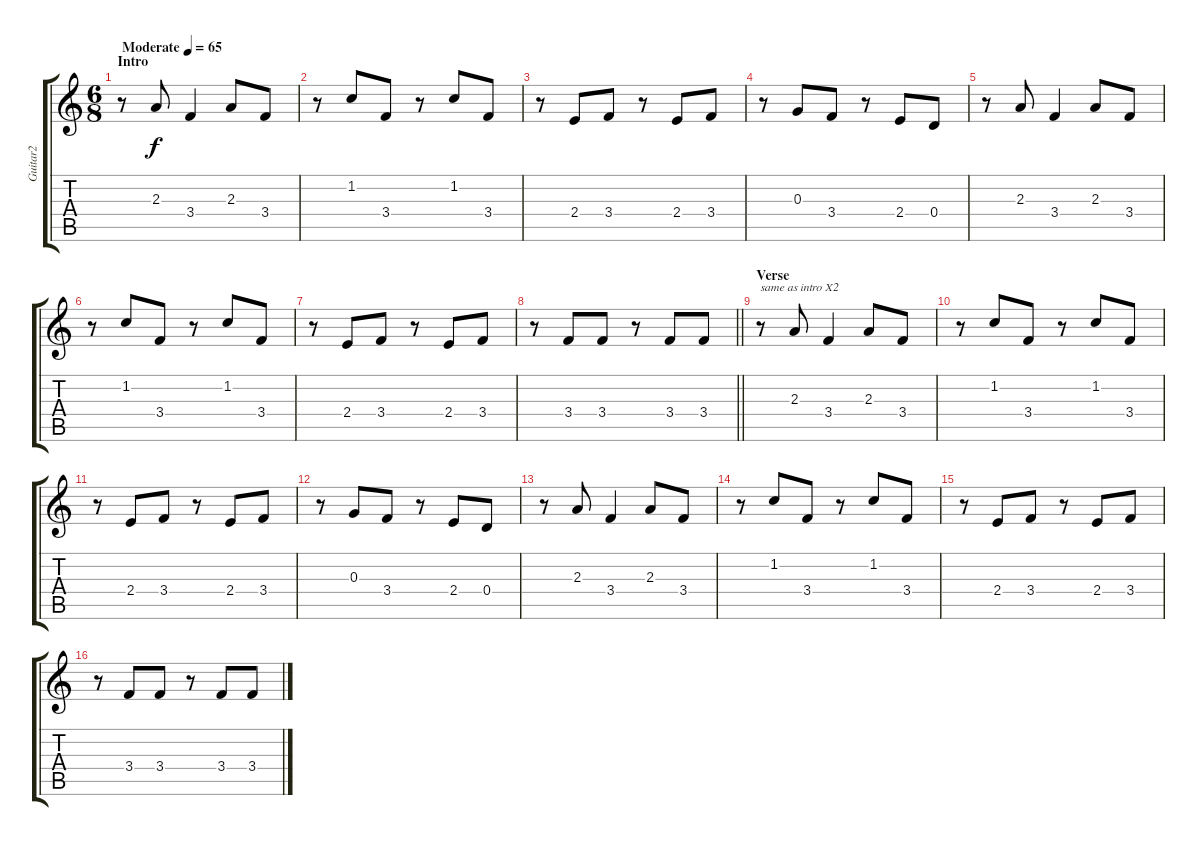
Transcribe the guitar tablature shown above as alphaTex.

\track ("Guitar2" "Guitar2") {instrument electricguitarclean}
\staff {score tabs}
\tuning (E4 B3 G3 D3 A2 E2) {hide}
\ts (6 8)
\section ("" "Intro")
\tempo (65 "Moderate")
\clef g2
\ks c
r.8{dy f instrument electricguitarclean} 2.3.8 3.4.4 2.3.8 3.4.8 |
r.8 1.2.8 3.4.8 r.8 1.2.8 3.4.8 |
r.8 2.4.8 3.4.8 r.8 2.4.8 3.4.8 |
r.8 0.3.8 3.4.8 r.8 2.4.8 0.4.8 |
r.8 2.3.8 3.4.4 2.3.8 3.4.8 |
r.8 1.2.8 3.4.8 r.8 1.2.8 3.4.8 |
r.8 2.4.8 3.4.8 r.8 2.4.8 3.4.8 |
\barLineRight lightlight
r.8 3.4.8 3.4.8 r.8 3.4.8 3.4.8 |
\section ("" "Verse")
r.8{txt "same as intro X2"} 2.3.8 3.4.4 2.3.8 3.4.8 |
r.8 1.2.8 3.4.8 r.8 1.2.8 3.4.8 |
r.8 2.4.8 3.4.8 r.8 2.4.8 3.4.8 |
r.8 0.3.8 3.4.8 r.8 2.4.8 0.4.8 |
r.8 2.3.8 3.4.4 2.3.8 3.4.8 |
r.8 1.2.8 3.4.8 r.8 1.2.8 3.4.8 |
r.8 2.4.8 3.4.8 r.8 2.4.8 3.4.8 |
r.8 3.4.8 3.4.8 r.8 3.4.8 3.4.8
